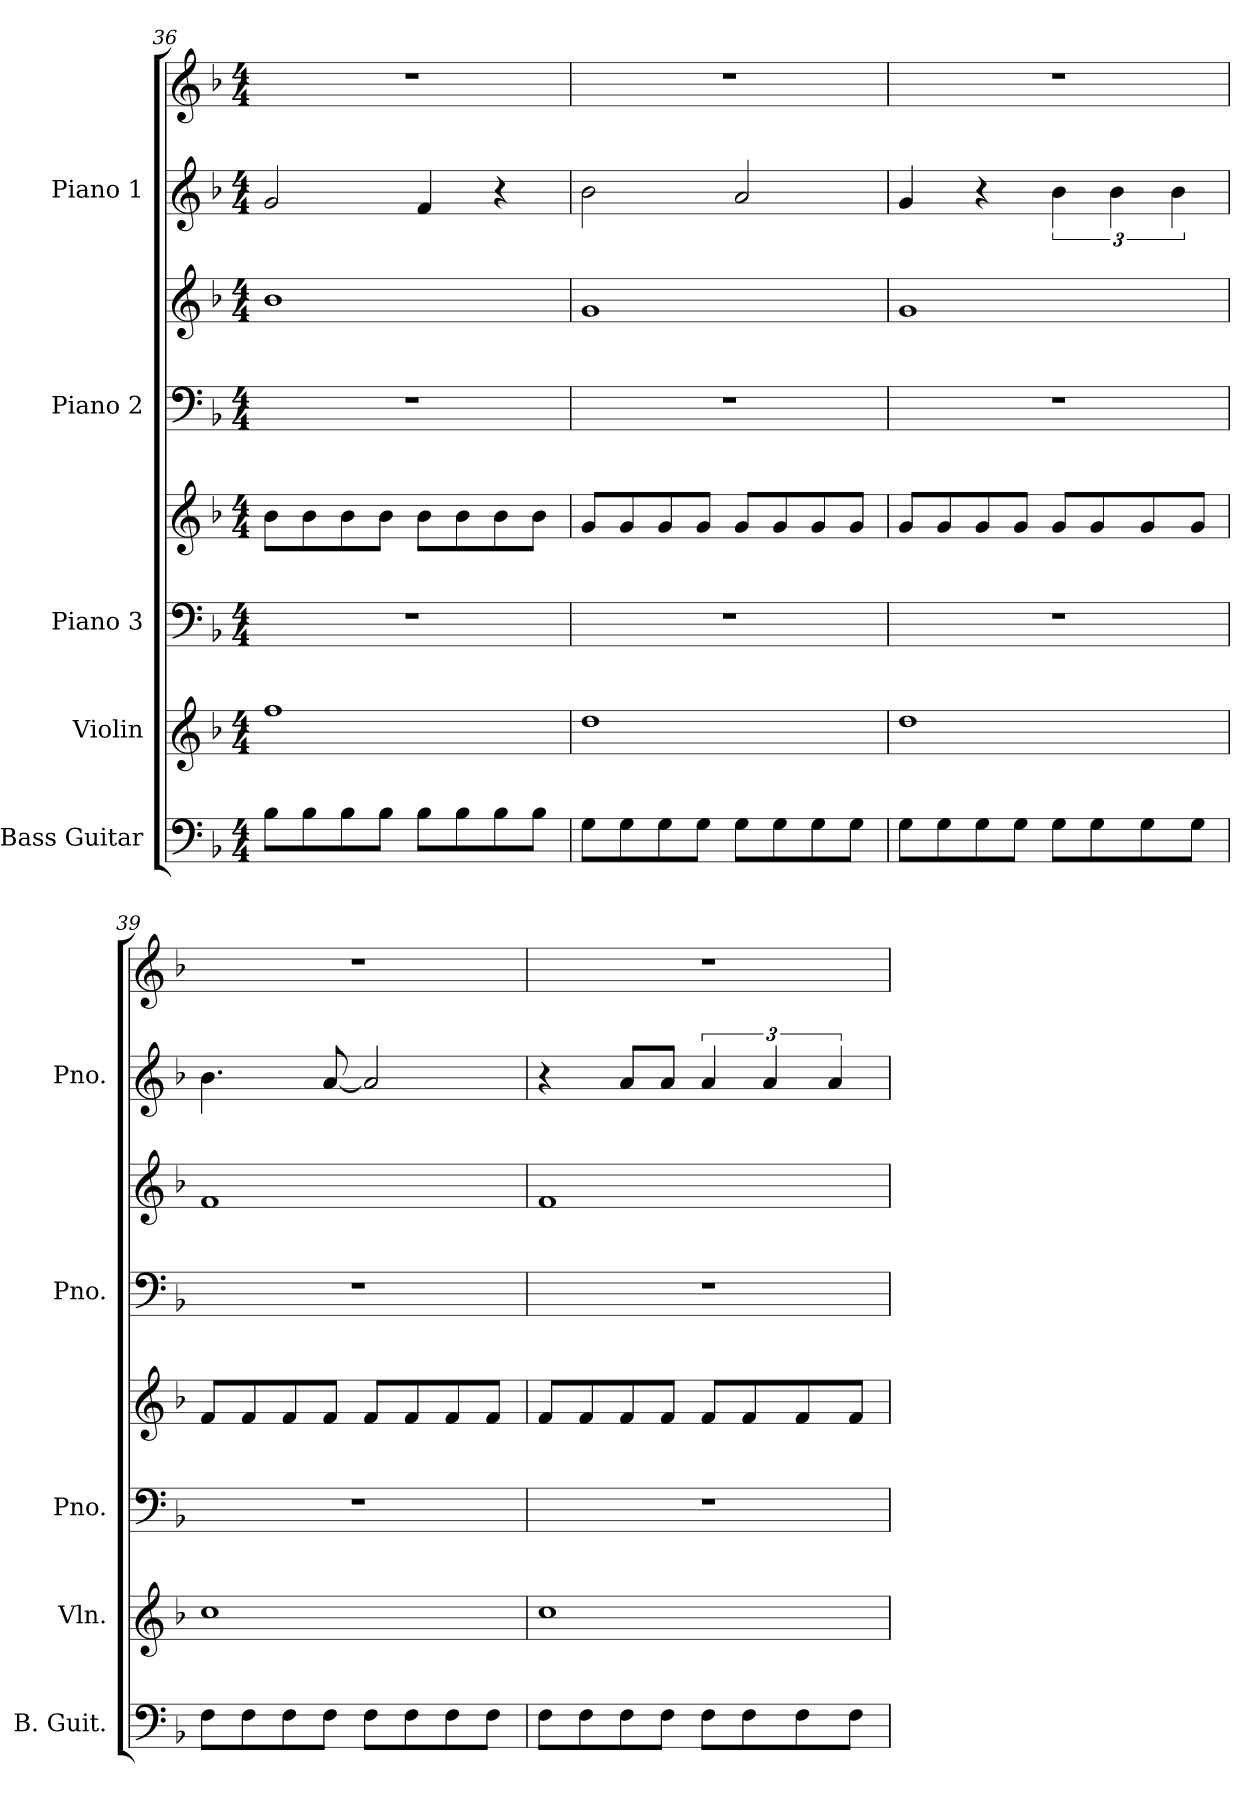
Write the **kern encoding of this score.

**kern	**kern	**kern	**kern	**kern	**kern	**kern	**kern
*part5	*part4	*part3	*part3	*part2	*part2	*part1	*part1
*staff8	*staff7	*staff6	*staff5	*staff4	*staff3	*staff2	*staff1
*I"Bass Guitar	*I"Violin	*I"Piano 3	*	*I"Piano 2	*	*I"Piano 1	*
*I'B. Guit.	*I'Vln.	*I'Pno.	*	*I'Pno.	*	*I'Pno.	*
*clefF4	*clefG2	*clefF4	*clefG2	*clefF4	*clefG2	*clefG2	*clefG2
*ITrd7c12	*	*	*	*	*	*	*
*k[b-]	*k[b-]	*k[b-]	*k[b-]	*k[b-]	*k[b-]	*k[b-]	*k[b-]
*M4/4	*M4/4	*M4/4	*M4/4	*M4/4	*M4/4	*M4/4	*M4/4
=36	=36	=36	=36	=36	=36	=36	=36
8BB-\L	1ff	1r	8b-\L	1r	1b-	2g/	1r
8BB-\	.	.	8b-\	.	.	.	.
8BB-\	.	.	8b-\	.	.	.	.
8BB-\J	.	.	8b-\J	.	.	.	.
8BB-\L	.	.	8b-\L	.	.	4f/	.
8BB-\	.	.	8b-\	.	.	.	.
8BB-\	.	.	8b-\	.	.	4r	.
8BB-\J	.	.	8b-\J	.	.	.	.
!!LO:PB:g=z
=37	=37	=37	=37	=37	=37	=37	=37
8GG\L	1dd	1rF	8g/L	1r	1g	2b-\	1r
8GG\	.	.	8g/	.	.	.	.
8GG\	.	.	8g/	.	.	.	.
8GG\J	.	.	8g/J	.	.	.	.
8GG\L	.	.	8g/L	.	.	2a/	.
8GG\	.	.	8g/	.	.	.	.
8GG\	.	.	8g/	.	.	.	.
8GG\J	.	.	8g/J	.	.	.	.
=38	=38	=38	=38	=38	=38	=38	=38
8GG\L	1dd	1r	8g/L	1r	1g	4g/	1r
8GG\	.	.	8g/	.	.	.	.
8GG\	.	.	8g/	.	.	4r	.
8GG\J	.	.	8g/J	.	.	.	.
8GG\L	.	.	8g/L	.	.	6b-\	.
8GG\	.	.	8g/	.	.	.	.
.	.	.	.	.	.	6b-\	.
8GG\	.	.	8g/	.	.	.	.
.	.	.	.	.	.	6b-\	.
8GG\J	.	.	8g/J	.	.	.	.
=39	=39	=39	=39	=39	=39	=39	=39
8FF\L	1cc	1r	8f/L	1r	1f	4.b-\	1r
8FF\	.	.	8f/	.	.	.	.
8FF\	.	.	8f/	.	.	.	.
8FF\J	.	.	8f/J	.	.	[8a/	.
8FF\L	.	.	8f/L	.	.	2a/]	.
8FF\	.	.	8f/	.	.	.	.
8FF\	.	.	8f/	.	.	.	.
8FF\J	.	.	8f/J	.	.	.	.
=40	=40	=40	=40	=40	=40	=40	=40
8FF\L	1cc	1r	8f/L	1r	1f	4r	1r
8FF\	.	.	8f/	.	.	.	.
8FF\	.	.	8f/	.	.	8a/L	.
8FF\J	.	.	8f/J	.	.	8a/J	.
8FF\L	.	.	8f/L	.	.	6a/	.
8FF\	.	.	8f/	.	.	.	.
.	.	.	.	.	.	6a/	.
8FF\	.	.	8f/	.	.	.	.
.	.	.	.	.	.	6a/	.
8FF\J	.	.	8f/J	.	.	.	.
=	=	=	=	=	=	=	=
*-	*-	*-	*-	*-	*-	*-	*-
